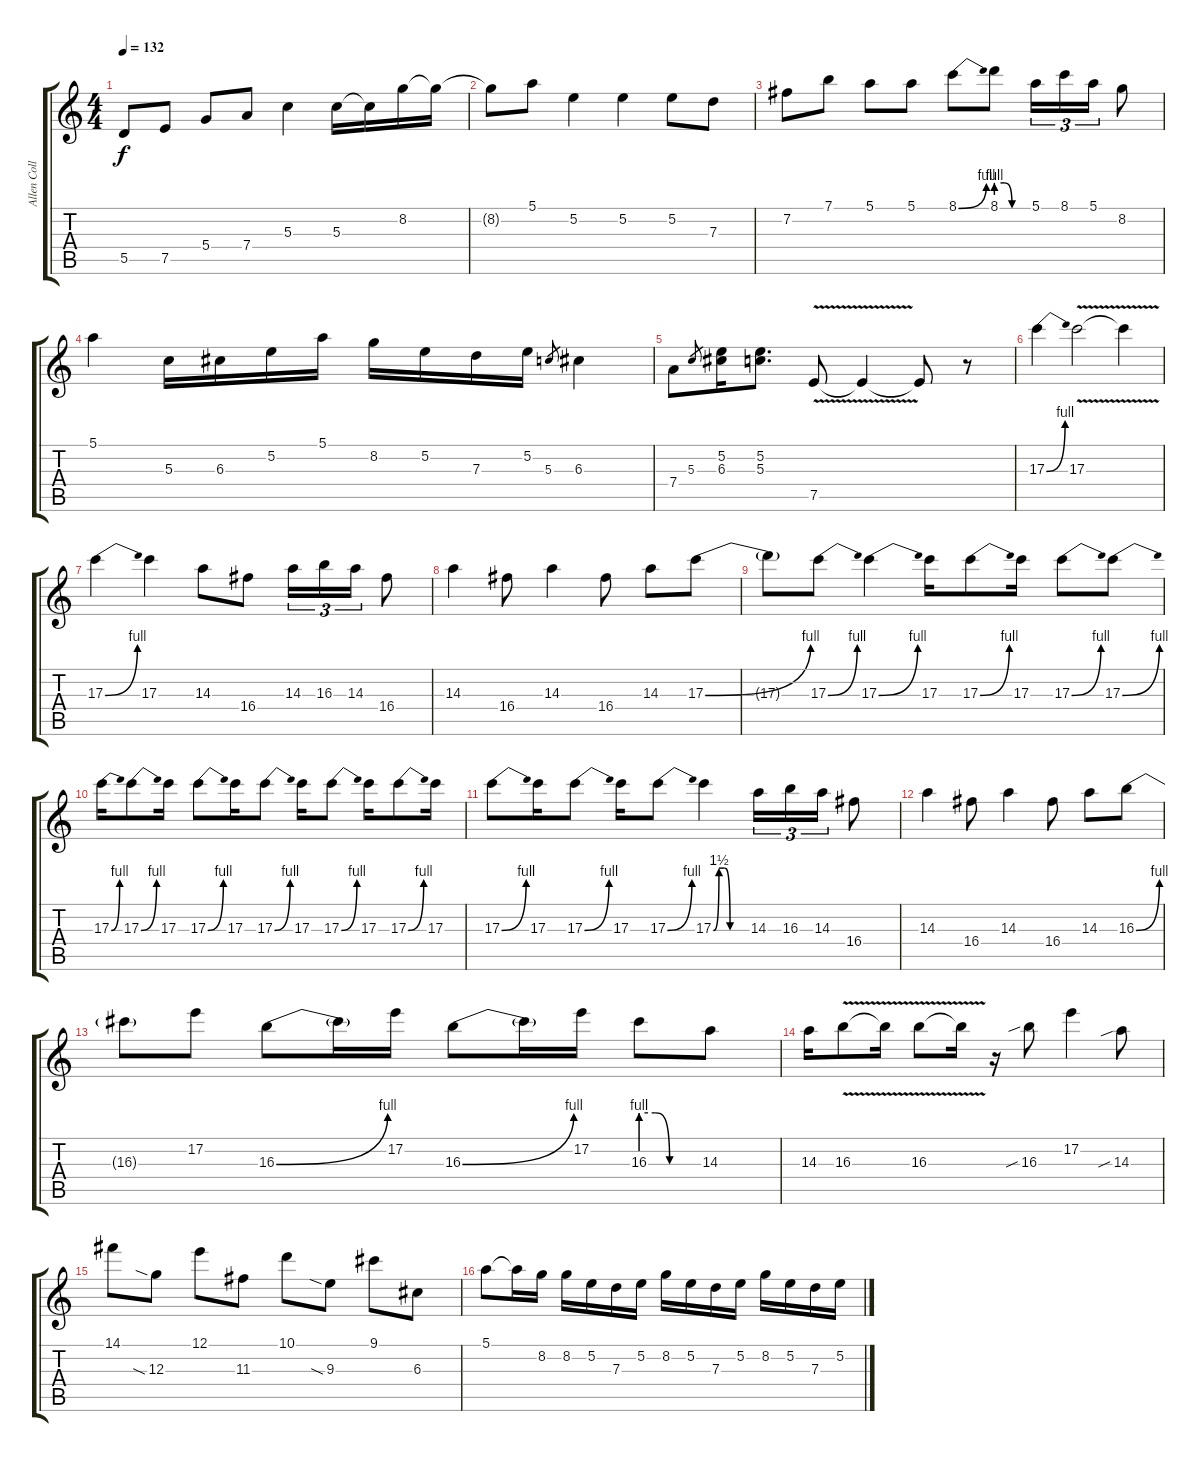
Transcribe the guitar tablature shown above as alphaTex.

\track ("Allen Collins" "Allen Coll") {instrument distortionguitar}
\staff {score tabs}
\tuning (E4 B3 G3 D3 A2 E2) {hide}
\ts (4 4)
\tempo 132
\clef g2
\ks c
5.5.8{dy f} 7.5.8 5.4.8 7.4.8 5.3.4 5.3.16 5.3{t}.16 8.2.16 8.2{t}.16 |
8.2{t}.8 5.1.8 5.2.4 5.2.4 5.2.8 7.3.8 |
7.2.8 7.1.8 5.1.8 5.1.8 8.1{be (bend 0 0 60 4)}.8 8.1{be (custom 0 4 15 4 30 0 60 0)}.8 5.1.16{tu (3 2)} 8.1.16{tu (3 2)} 5.1.16{tu (3 2)} 8.2.8 |
5.1.4 5.3.16 6.3.16 5.2.16 5.1.16 8.2.16 5.2.16 7.3.16 5.2.16 5.3.8{gr} 6.3.4 |
7.4.8 5.3.8{gr} (5.2 6.3).16 (5.2 5.3).8{d} 7.5{v}.8 7.5{t}.4 7.5{t}.8 r.8 |
17.3{be (bend 0 0 60 4)}.4 17.3{v}.2 17.3{t}.4 |
17.3{be (bend 0 0 60 4)}.4 17.3.4 14.3.8 16.4.8 14.3.16{tu (3 2)} 16.3.16{tu (3 2)} 14.3.16{tu (3 2)} 16.4.8 |
14.3.4 16.4.8 14.3.4 16.4.8 14.3.8 17.3{be (bend 0 0 60 4)}.8 |
17.3{t}.8 17.3{be (bend 0 0 60 4)}.8 17.3{be (bend 0 0 60 4)}.4 17.3.16 17.3{be (bend 0 0 60 4)}.8 17.3.16 17.3{be (bend 0 0 60 4)}.8 17.3{be (bend 0 0 60 4)}.8 |
17.3{be (bend 0 0 60 4)}.16 17.3{be (bend 0 0 60 4)}.8 17.3.16 17.3{be (bend 0 0 60 4)}.8 17.3.16 17.3{be (bend 0 0 60 4)}.8 17.3.16 17.3{be (bend 0 0 60 4)}.8 17.3.16 17.3{be (bend 0 0 60 4)}.8 17.3.16 |
17.3{be (bend 0 0 60 4)}.8 17.3.16 17.3{be (bend 0 0 60 4)}.8 17.3.16 17.3{be (bend 0 0 60 4)}.8 17.3{be (custom 0 0 10 6 20 6 30 0 60 0)}.4 14.3.16{tu (3 2)} 16.3.16{tu (3 2)} 14.3.16{tu (3 2)} 16.4.8 |
14.3.4 16.4.8 14.3.4 16.4.8 14.3.8 16.3{be (bend 0 0 60 4)}.8 |
16.3{t}.8 17.2.8 16.3{be (bend 0 0 60 4)}.8 16.3{t}.16 17.2.16 16.3{be (bend 0 0 60 4)}.8 16.3{t}.16 17.2.16 16.3{be (custom 0 4 15 4 30 0 60 0)}.8 14.3.8 |
14.3.16 16.3{v}.8 16.3{t}.16 16.3{v}.8 16.3{t}.16 r.16 16.3{sib}.8 17.2.4 14.3{sib}.8 |
14.1.8 12.3{sia}.8 12.1.8 11.3.8 10.1.8 9.3{sia}.8 9.1.8 6.3.8 |
5.1.8 5.1{t}.16 8.2.16 8.2.16 5.2.16 7.3.16 5.2.16 8.2.16 5.2.16 7.3.16 5.2.16 8.2.16 5.2.16 7.3.16 5.2.16
